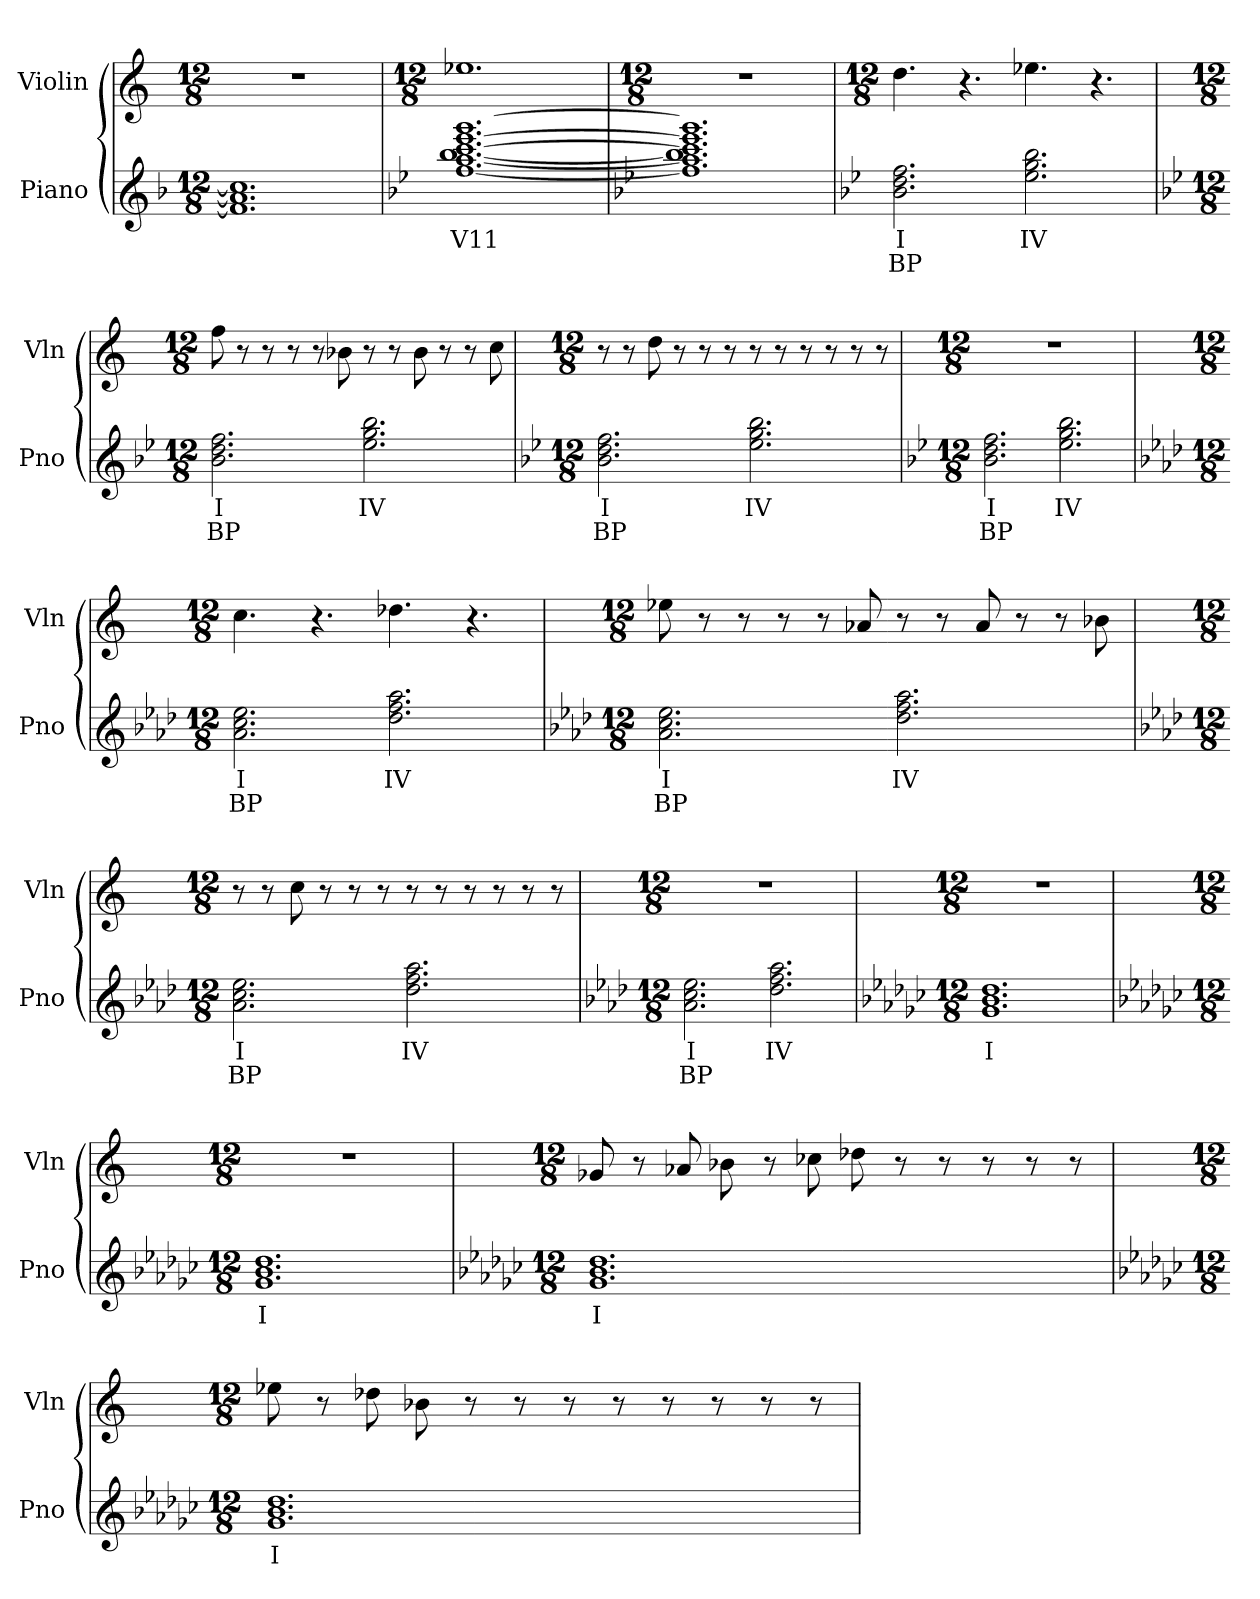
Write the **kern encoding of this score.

**kern	**text	**text	**kern
*part2	*part2	*part2	*part1
*staff2	*staff2	*staff2	*staff1
*I"Piano	*	*	*I"Violin
*I'Pno	*	*	*I'Vln
*k[b-]	*	*	*
*F:	*	*	*
*M12/8	*	*	*M12/8
=	=	=	=
1.f] 1.a] 1.cc]	.	.	1.r
=	=	=	=
*k[b-e-]	*	*	*
*B-:	*	*	*
*	*	*	*M12/8
[1.ff [1.aa [1.ccc [1.eee- [1.ggg [1.bb-	V11	.	1.ee-X
=	=	=	=
*k[b-e-]	*	*	*
*B-:	*	*	*
*	*	*	*M12/8
1.ff] 1.aa] 1.ccc] 1.eee-] 1.ggg] 1.bb-]	.	.	1.r
=	=	=	=
*k[b-e-]	*	*	*
*B-:	*	*	*
*	*	*	*M12/8
2.b- 2.dd 2.ff	I	BP	4.dd
.	.	.	4.r
2.ee- 2.gg 2.bb-	IV	.	4.ee-X
.	.	.	4.r
=	=	=	=
*k[b-e-]	*	*	*
*B-:	*	*	*
*M12/8	*	*	*M12/8
2.b- 2.dd 2.ff	I	BP	8ff
.	.	.	8r
.	.	.	8r
.	.	.	8r
.	.	.	8r
.	.	.	8b-X
2.ee- 2.gg 2.bb-	IV	.	8r
.	.	.	8r
.	.	.	8b-
.	.	.	8r
.	.	.	8r
.	.	.	8cc
=	=	=	=
*k[b-e-]	*	*	*
*B-:	*	*	*
*M12/8	*	*	*M12/8
2.b- 2.dd 2.ff	I	BP	8r
.	.	.	8r
.	.	.	8dd
.	.	.	8r
.	.	.	8r
.	.	.	8r
2.ee- 2.gg 2.bb-	IV	.	8r
.	.	.	8r
.	.	.	8r
.	.	.	8r
.	.	.	8r
.	.	.	8r
=	=	=	=
*k[b-e-]	*	*	*
*B-:	*	*	*
*M12/8	*	*	*M12/8
2.b- 2.dd 2.ff	I	BP	1.r
2.ee- 2.gg 2.bb-	IV	.	.
=	=	=	=
*k[b-e-a-d-]	*	*	*
*A-:	*	*	*
*M12/8	*	*	*M12/8
2.a- 2.cc 2.ee-	I	BP	4.cc
.	.	.	4.r
2.dd- 2.ff 2.aa-	IV	.	4.dd-X
.	.	.	4.r
=	=	=	=
*k[b-e-a-d-]	*	*	*
*A-:	*	*	*
*M12/8	*	*	*M12/8
2.a- 2.cc 2.ee-	I	BP	8ee-X
.	.	.	8r
.	.	.	8r
.	.	.	8r
.	.	.	8r
.	.	.	8a-X
2.dd- 2.ff 2.aa-	IV	.	8r
.	.	.	8r
.	.	.	8a-
.	.	.	8r
.	.	.	8r
.	.	.	8b-X
=	=	=	=
*k[b-e-a-d-]	*	*	*
*A-:	*	*	*
*M12/8	*	*	*M12/8
2.a- 2.cc 2.ee-	I	BP	8r
.	.	.	8r
.	.	.	8cc
.	.	.	8r
.	.	.	8r
.	.	.	8r
2.dd- 2.ff 2.aa-	IV	.	8r
.	.	.	8r
.	.	.	8r
.	.	.	8r
.	.	.	8r
.	.	.	8r
=	=	=	=
*k[b-e-a-d-]	*	*	*
*A-:	*	*	*
*M12/8	*	*	*M12/8
2.a- 2.cc 2.ee-	I	BP	1.r
2.dd- 2.ff 2.aa-	IV	.	.
=	=	=	=
*k[b-e-a-d-g-c-]	*	*	*
*G-:	*	*	*
*M12/8	*	*	*M12/8
1.g- 1.b- 1.dd-	I	.	1.r
=	=	=	=
*k[b-e-a-d-g-c-]	*	*	*
*G-:	*	*	*
*M12/8	*	*	*M12/8
1.g- 1.b- 1.dd-	I	.	1.r
=	=	=	=
*k[b-e-a-d-g-c-]	*	*	*
*G-:	*	*	*
*M12/8	*	*	*M12/8
1.g- 1.b- 1.dd-	I	.	8g-X
.	.	.	8r
.	.	.	8a-X
.	.	.	8b-X
.	.	.	8r
.	.	.	8cc-X
.	.	.	8dd-X
.	.	.	8r
.	.	.	8r
.	.	.	8r
.	.	.	8r
.	.	.	8r
=	=	=	=
*k[b-e-a-d-g-c-]	*	*	*
*G-:	*	*	*
*M12/8	*	*	*M12/8
1.g- 1.b- 1.dd-	I	.	8ee-X
.	.	.	8r
.	.	.	8dd-X
.	.	.	8b-X
.	.	.	8r
.	.	.	8r
.	.	.	8r
.	.	.	8r
.	.	.	8r
.	.	.	8r
.	.	.	8r
.	.	.	8r
=	=	=	=
*-	*-	*-	*-
